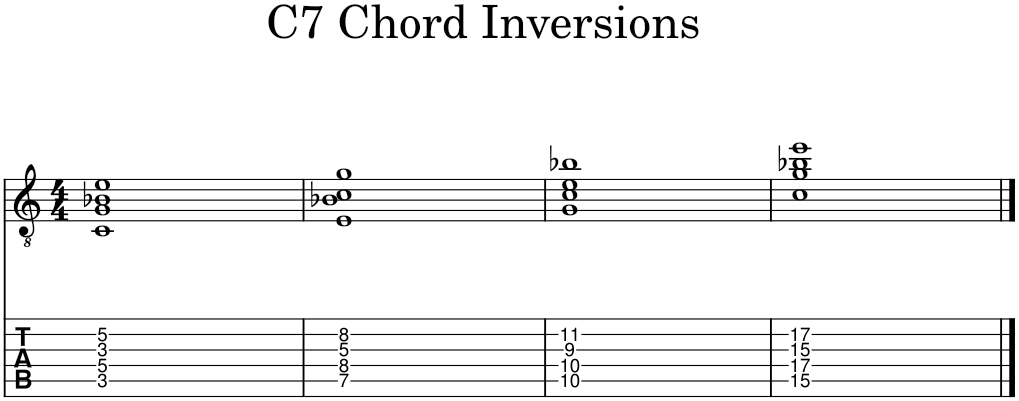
**kern	**kern
*part1	*part1
*staff2	*staff1
*I"Guitar	*
*I'Guit.	*
*stria6	*
*	*clefGv2
*k[]	*k[]
*M4/4	*M4/4
=1	=1
1C 1G 1B- 1e	1C 1G 1B-X 1e
=2	=2
1E 1B- 1c 1g	1E 1B-X 1c 1g
=3	=3
1G 1c 1e 1b-	1G 1c 1e 1b-X
=4	=4
1c 1g 1b- 1ee	1c 1g 1b-X 1ee
==	==
*-	*-
